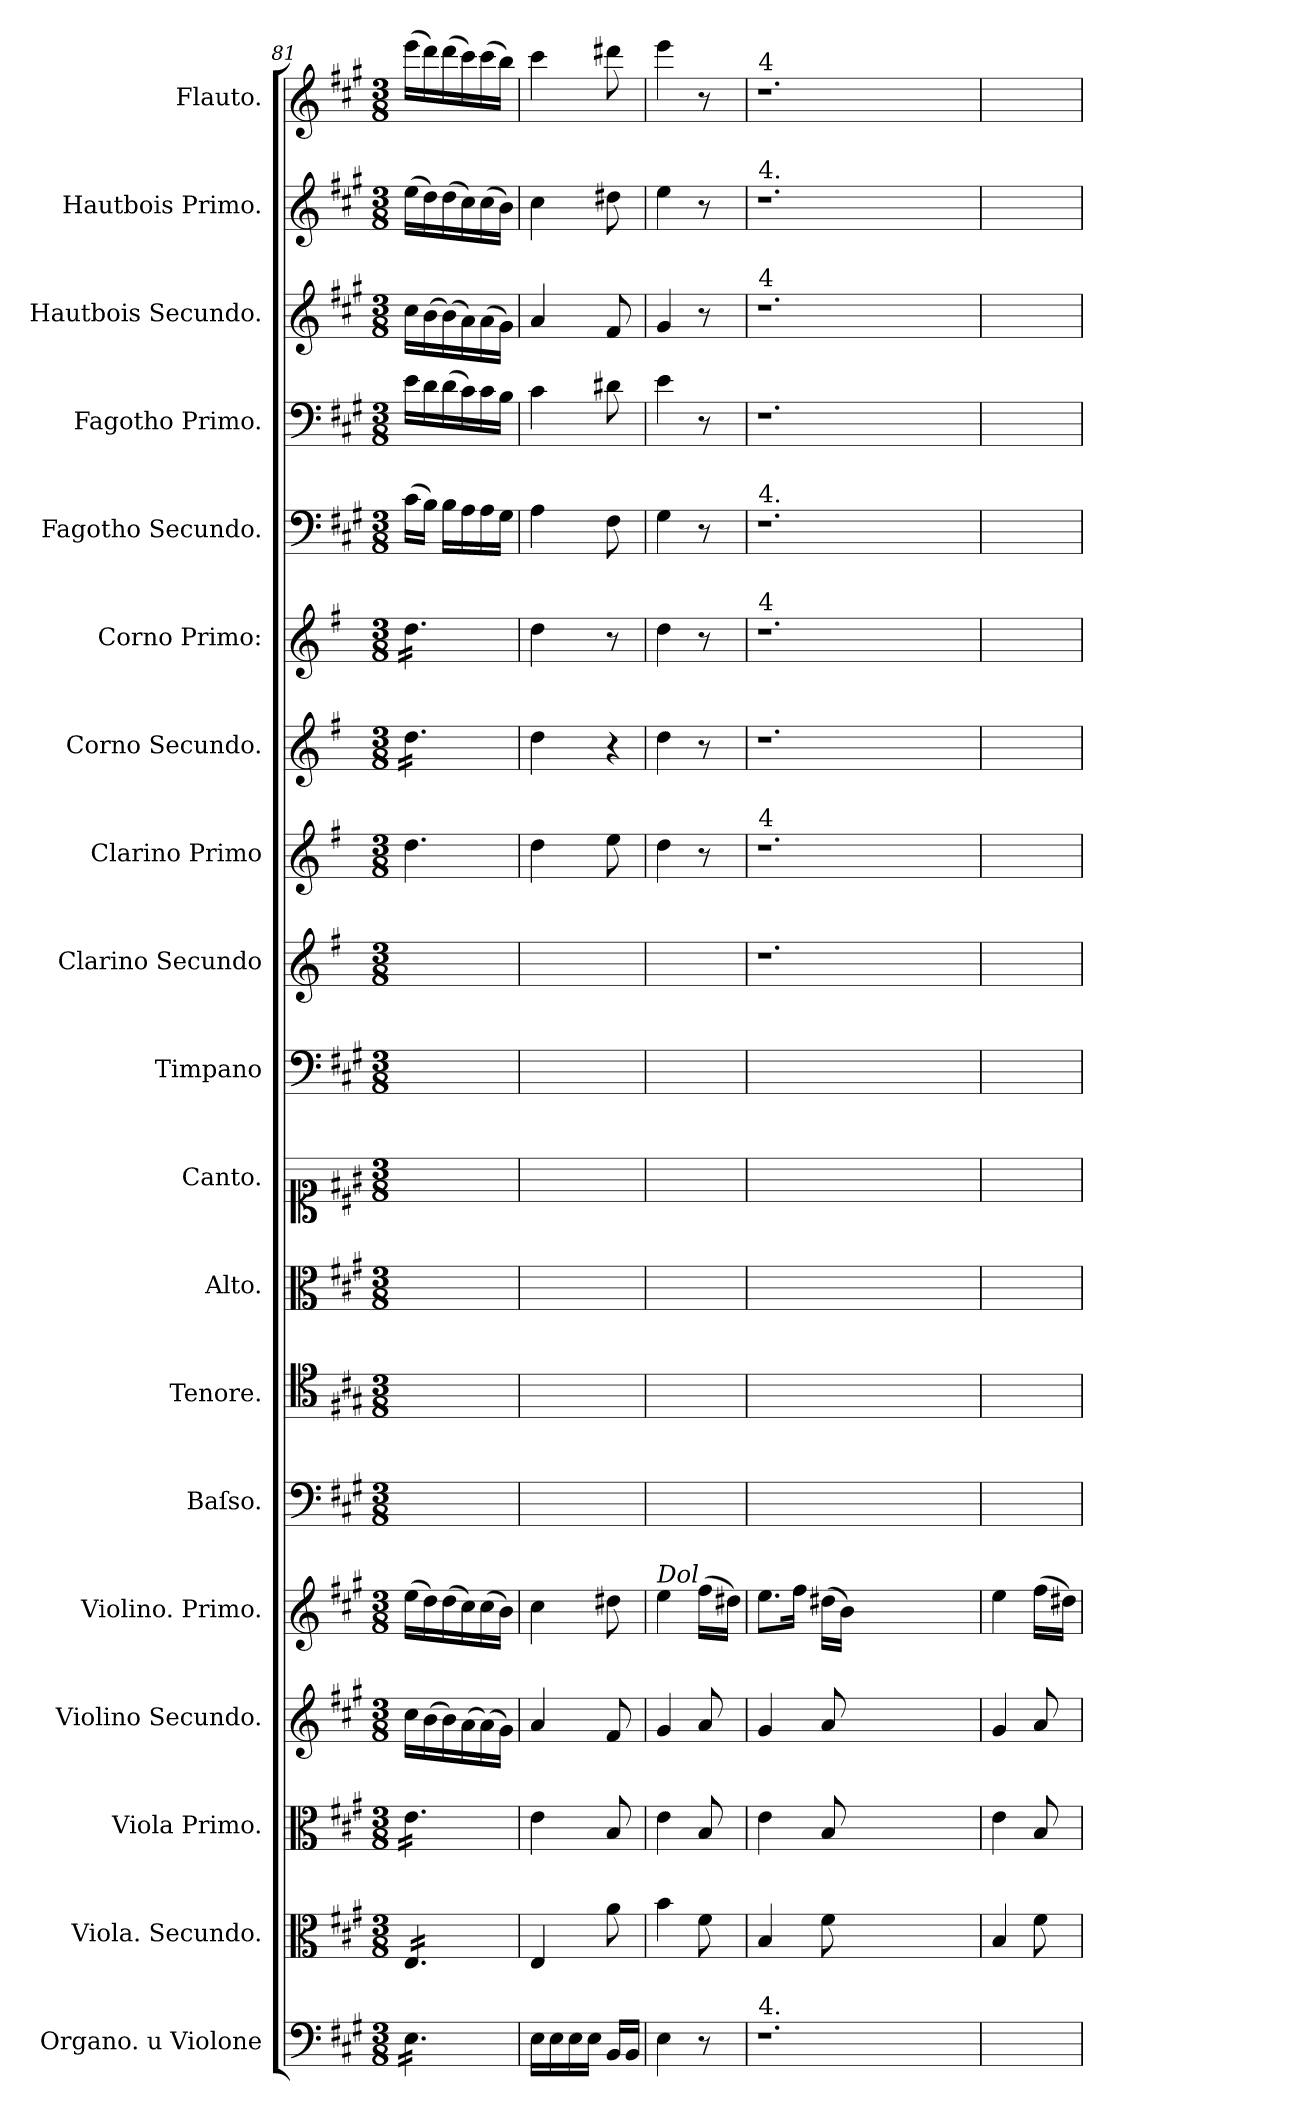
**kern	**kern	**kern	**kern	**dynam	**kern	**dynam	**kern	**kern	**kern	**kern	**kern	**kern	**kern	**kern	**kern	**kern	**kern	**kern	**kern	**kern
*part19	*part18	*part17	*part16	*part16	*part15	*part15	*part14	*part13	*part12	*part11	*part10	*part9	*part8	*part7	*part6	*part5	*part4	*part3	*part2	*part1
*staff19	*staff18	*staff17	*staff16	*staff16	*staff15	*staff15	*staff14	*staff13	*staff12	*staff11	*staff10	*staff9	*staff8	*staff7	*staff6	*staff5	*staff4	*staff3	*staff2	*staff1
*I"Organo. u Violone	*I"Viola. Secundo.	*I"Viola Primo.	*I"Violino Secundo.	*	*I"Violino. Primo.	*	*I"Baſso.	*I"Tenore.	*I"Alto.	*I"Canto.	*I"Timpano	*I"Clarino Secundo	*I"Clarino Primo	*I"Corno Secundo.	*I"Corno Primo:	*I"Fagotho Secundo.	*I"Fagotho Primo.	*I"Hautbois Secundo.	*I"Hautbois Primo.	*I"Flauto.
*	*I'vla 2	*I'vla 1	*I'vl 2	*	*I'vl 1	*	*I'B	*I'T	*I'A	*	*I'timp	*I'clno 2	*I'clno 1	*I'cor 2	*I'cor 1	*I'fag 2	*I'fag 1	*	*	*I'fl
*clefF4	*clefC3	*clefC3	*clefG2	*	*clefG2	*	*clefF4	*clefC4	*clefC3	*clefC1	*clefF4	*clefG2	*clefG2	*clefG2	*clefG2	*clefF4	*clefF4	*clefG2	*clefG2	*clefG2
*	*	*	*	*	*	*	*	*	*	*	*	*ITrd-1c-2	*ITrd-1c-2	*ITrd6c10	*ITrd6c10	*	*	*	*	*
*k[f#c#g#]	*k[f#c#g#]	*k[f#c#g#]	*k[f#c#g#]	*	*k[f#c#g#]	*	*k[f#c#g#]	*k[f#c#g#]	*k[f#c#g#]	*k[f#c#g#]	*k[f#c#g#]	*k[f#c#g#]	*k[f#c#g#]	*k[f#c#g#]	*k[f#c#g#]	*k[f#c#g#]	*k[f#c#g#]	*k[f#c#g#]	*k[f#c#g#]	*k[f#c#g#]
*M3/8	*M3/8	*M3/8	*M3/8	*	*M3/8	*	*M3/8	*M3/8	*M3/8	*M3/8	*M3/8	*M3/8	*M3/8	*M3/8	*M3/8	*M3/8	*M3/8	*M3/8	*M3/8	*M3/8
=81	=81	=81	=81	=81	=81	=81	=81	=81	=81	=81	=81	=81	=81	=81	=81	=81	=81	=81	=81	=81
*tremolo	*	*	*	*	*	*	*	*	*	*	*	*	*	*	*	*	*	*	*	*
*	*tremolo	*	*	*	*	*	*	*	*	*	*	*	*	*	*	*	*	*	*	*
*	*	*tremolo	*	*	*	*	*	*	*	*	*	*	*	*	*	*	*	*	*	*
*	*	*	*	*	*	*	*	*	*	*	*	*	*	*tremolo	*	*	*	*	*	*
*	*	*	*	*	*	*	*	*	*	*	*	*	*	*	*tremolo	*	*	*	*	*
16E\LL	16E/LL	16e\LL	16cc#\LL	.	(16ee\LL	.	4.ryy	4.ryy	4.ryy	4.ryy	4.ryy	4.ryy	4.ee\	16e\LL	16e\LL	(16c#\LL	16e\LL	16cc#\LL	(16ee\LL	(16eee\LL
16E\	16E/	16e\	(16b\	.	16dd\)	.	.	.	.	.	.	.	.	16e\	16e\	16B\JJ)	16d\	(16b\	16dd\)	16ddd\)
16E\	16E/	16e\	16b\)	.	(16dd\	.	.	.	.	.	.	.	.	16e\	16e\	16B\LL	(16d\	(16b\)	(16dd\	(16ddd\
16E\	16E/	16e\	(16a\	.	16cc#\)	.	.	.	.	.	.	.	.	16e\	16e\	16A\	16c#\)	16a\)	16cc#\)	16ccc#\)
16E\	16E/	16e\	(16a\)	.	(16cc#\	.	.	.	.	.	.	.	.	16e\	16e\	16A\	16c#\	(16a\	(16cc#\	(16ccc#\
16E\JJ	16E/JJ	16e\JJ	16g#\JJ)	.	16b\JJ)	.	.	.	.	.	.	.	.	16e\JJ	16e\JJ	16G#\JJ	16B\JJ	16g#\JJ)	16b\JJ)	16bb\JJ)
*	*	*	*	*	*	*	*	*	*	*	*	*	*	*	*Xtremolo	*	*	*	*	*
*	*	*	*	*	*	*	*	*	*	*	*	*	*	*Xtremolo	*	*	*	*	*	*
*	*	*Xtremolo	*	*	*	*	*	*	*	*	*	*	*	*	*	*	*	*	*	*
*	*Xtremolo	*	*	*	*	*	*	*	*	*	*	*	*	*	*	*	*	*	*	*
*Xtremolo	*	*	*	*	*	*	*	*	*	*	*	*	*	*	*	*	*	*	*	*
=82	=82	=82	=82	=82	=82	=82	=82	=82	=82	=82	=82	=82	=82	=82	=82	=82	=82	=82	=82	=82
16E\LL	4E/	4e\	4a/	.	4cc#\	.	4.ryy	4.ryy	4.ryy	4.ryy	4.ryy	4.ryy	4ee\	4e\	4e\	4A\	4c#\	4a/	4cc#\	4ccc#\
16E\	.	.	.	.	.	.	.	.	.	.	.	.	.	.	.	.	.	.	.	.
16E\	.	.	.	.	.	.	.	.	.	.	.	.	.	.	.	.	.	.	.	.
16E\JJ	.	.	.	.	.	.	.	.	.	.	.	.	.	.	.	.	.	.	.	.
!	!	!	!	!	!	!	!	!	!	!	!	!	!	!LO:N:vis=4	!	!	!	!	!	!
16BB/LL	8a\	8B/	8f#/	.	8dd#X\	.	.	.	.	.	.	.	8ff#\	8r	8r	8F#\	8d#X\	8f#/	8dd#X\	8ddd#X\
16BB/JJ	.	.	.	.	.	.	.	.	.	.	.	.	.	.	.	.	.	.	.	.
=83	=83	=83	=83	=83	=83	=83	=83	=83	=83	=83	=83	=83	=83	=83	=83	=83	=83	=83	=83	=83
!	!	!	!	!	!LO:TX:a:i:t=Dol	!	!	!	!	!	!	!	!	!	!	!	!	!	!	!
!	!	!	!	!LO:DY:a	!	!LO:DY:b	!	!	!	!	!	!	!	!	!	!	!	!	!	!
4E\	4b\	4e\	4g#/	pia&colon;	4ee\	pia&colon;	4.ryy	4.ryy	4.ryy	4.ryy	4.ryy	4.ryy	4ee\	4e\	4e\	4G#\	4e\	4g#/	4ee\	4eee\
8r	8f#\	8B/	8a/	.	(16ff#\LL	.	.	.	.	.	.	.	8r	8r	8r	8r	8r	8r	8r	8r
.	.	.	.	.	16dd#X\JJ)	.	.	.	.	.	.	.	.	.	.	.	.	.	.	.
=84	=84	=84	=84	=84	=84	=84	=84	=84	=84	=84	=84	=84	=84	=84	=84	=84	=84	=84	=84	=84
!	!	!	!	!	!	!	!	!	!	!	!	!	!	!	!	!	!	!	!	!LO:TX:a:t=4
!	!	!	!	!	!	!	!	!	!	!	!	!	!	!	!	!	!	!	!LO:TX:a:t=4.	!
!	!	!	!	!	!	!	!	!	!	!	!	!	!	!	!	!	!	!LO:TX:a:t=4	!	!
!	!	!	!	!	!	!	!	!	!	!	!	!	!	!	!	!LO:TX:a:t=4.	!	!	!	!
!	!	!	!	!	!	!	!	!	!	!	!	!	!	!	!LO:TX:a:t=4	!	!	!	!	!
!	!	!	!	!	!	!	!	!	!	!	!	!	!LO:TX:a:t=4	!	!	!	!	!	!	!
!LO:TX:a:t=4.	!	!	!	!	!	!	!	!	!	!	!	!	!	!	!	!	!	!	!	!
1.r	4B/	4e\	4g#/	.	8.ee\L	.	4.ryy	4.ryy	4.ryy	4.ryy	4.ryy	1.r	1.r	1.r	1.r	1.r	1.r	1.r	1.r	1.r
.	.	.	.	.	16ff#\Jk	.	.	.	.	.	.	.	.	.	.	.	.	.	.	.
.	8f#\	8B/	8a/	.	(16dd#X\LL	.	.	.	.	.	.	.	.	.	.	.	.	.	.	.
.	.	.	.	.	16b\JJ)	.	.	.	.	.	.	.	.	.	.	.	.	.	.	.
.	1ryy	1ryy	1ryy	.	1ryy	.	1ryy	1ryy	1ryy	1ryy	1ryy	.	.	.	.	.	.	.	.	.
.	8ryy	8ryy	8ryy	.	8ryy	.	8ryy	8ryy	8ryy	8ryy	8ryy	.	.	.	.	.	.	.	.	.
=85	=85	=85	=85	=85	=85	=85	=85	=85	=85	=85	=85	=85	=85	=85	=85	=85	=85	=85	=85	=85
4.ryy	4B/	4e\	4g#/	.	4ee\	.	4.ryy	4.ryy	4.ryy	4.ryy	4.ryy	4.ryy	4.ryy	4.ryy	4.ryy	4.ryy	4.ryy	4.ryy	4.ryy	4.ryy
.	8f#\	8B/	8a/	.	(16ff#\LL	.	.	.	.	.	.	.	.	.	.	.	.	.	.	.
.	.	.	.	.	16dd#X\JJ)	.	.	.	.	.	.	.	.	.	.	.	.	.	.	.
=	=	=	=	=	=	=	=	=	=	=	=	=	=	=	=	=	=	=	=	=
*-	*-	*-	*-	*-	*-	*-	*-	*-	*-	*-	*-	*-	*-	*-	*-	*-	*-	*-	*-	*-
